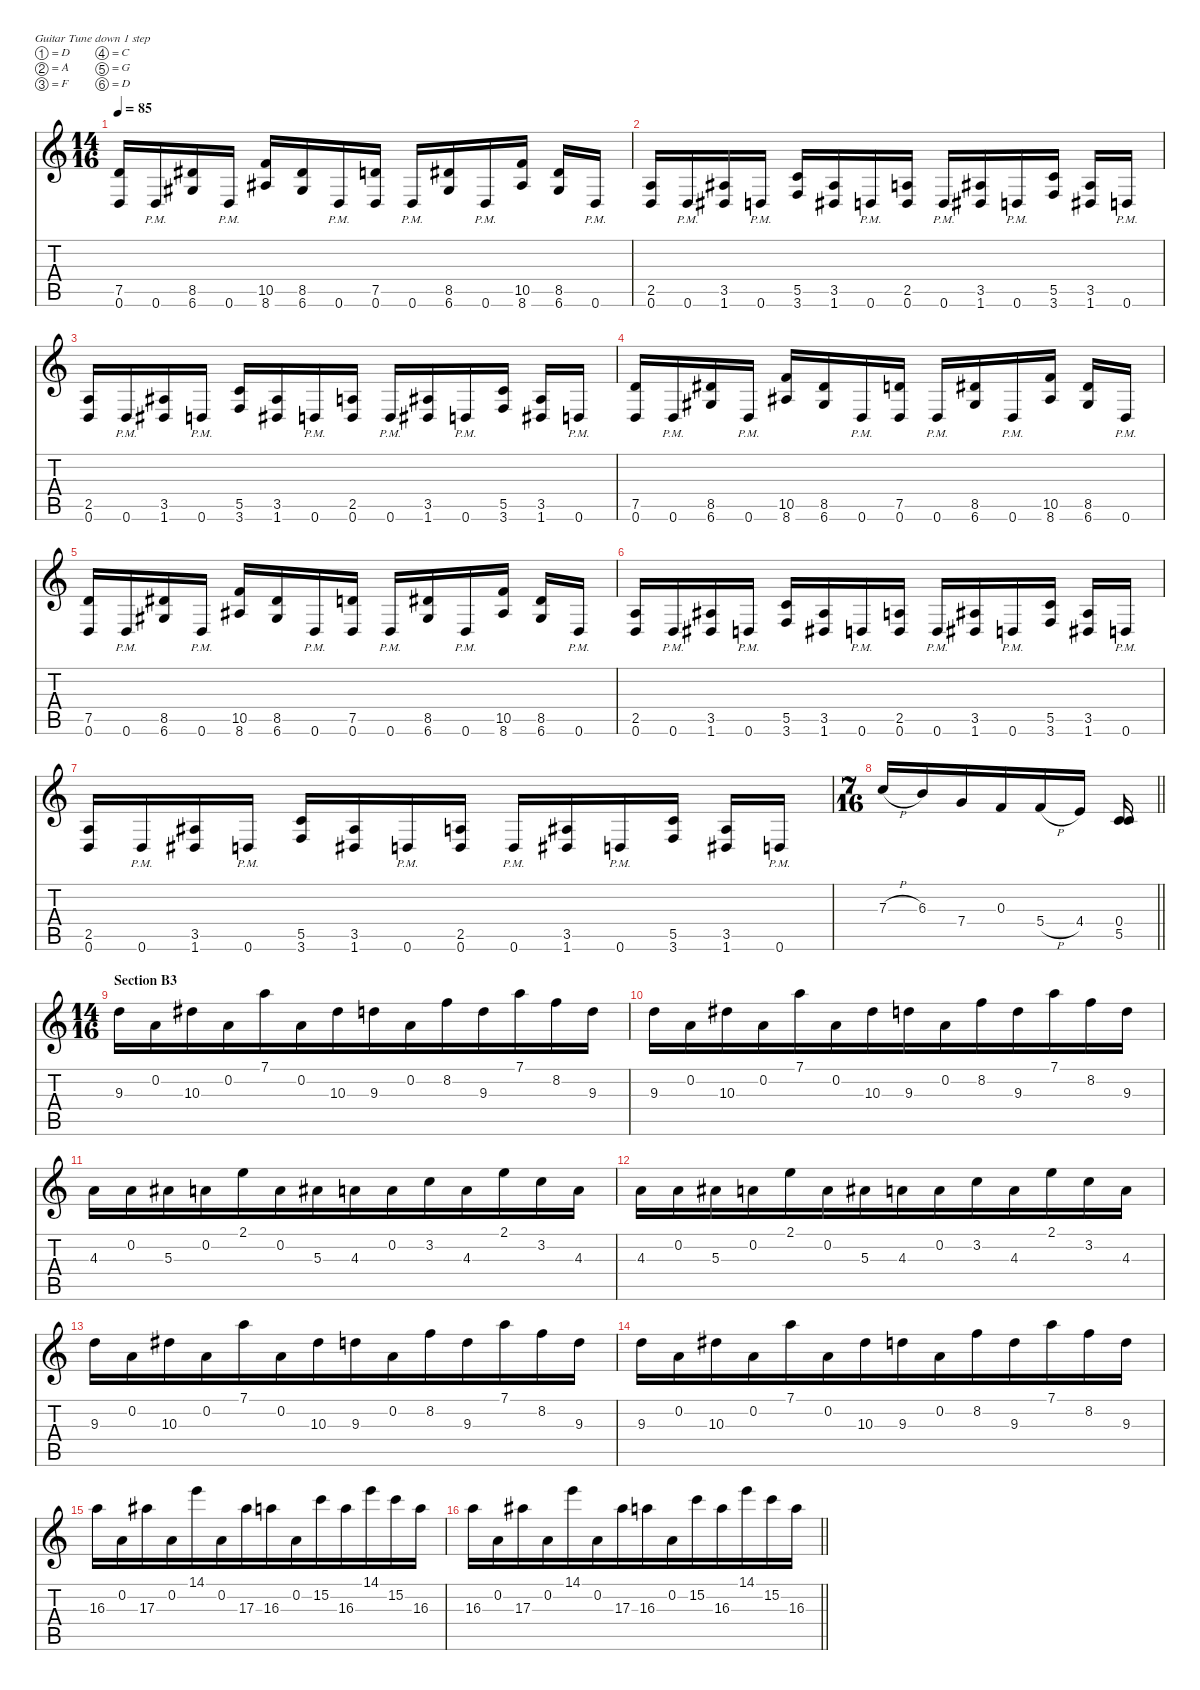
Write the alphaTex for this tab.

\defaultSystemsLayout 4
\hideDynamics
\bracketExtendMode nobrackets
\singleTrackTrackNamePolicy hidden
\multiTrackTrackNamePolicy hidden
\firstSystemTrackNameMode fullname
\firstSystemTrackNameOrientation horizontal
\otherSystemsTrackNameOrientation horizontal
\track ("Distortion 1" "dist.guit.") {defaultSystemsLayout 4 instrument distortionguitar}
\staff {score tabs}
\tuning (D4 A3 F3 C3 G2 D2)
\ts (14 16)
\tempo 85
\clef g2
\ks c
(7.5 0.6).16{dy f beam Up} 0.6{pm}.16{beam Up} (8.5{acc #} 6.6{acc #}).16{beam Up} 0.6{pm}.16{beam Up} (10.5 8.6{acc #}).16{beam Up} (8.5{acc #} 6.6{acc #}).16{beam Up} 0.6{pm}.16{beam Up} (7.5 0.6).16{beam Up} 0.6{pm}.16{beam Up} (8.5{acc #} 6.6{acc #}).16{beam Up} 0.6{pm}.16{beam Up} (10.5 8.6{acc #}).16{beam Up} (8.5{acc #} 6.6{acc #}).16{beam Up} 0.6{pm}.16{beam Up} |
(2.5 0.6).16{beam Up} 0.6{pm}.16{beam Up} (3.5{acc #} 1.6{acc #}).16{beam Up} 0.6{pm}.16{beam Up} (5.5 3.6).16{beam Up} (3.5{acc #} 1.6{acc #}).16{beam Up} 0.6{pm}.16{beam Up} (2.5 0.6).16{beam Up} 0.6{pm}.16{beam Up} (3.5{acc #} 1.6{acc #}).16{beam Up} 0.6{pm}.16{beam Up} (5.5 3.6).16{beam Up} (3.5{acc #} 1.6{acc #}).16{beam Up} 0.6{pm}.16{beam Up} |
(2.5 0.6).16{beam Up} 0.6{pm}.16{beam Up} (3.5{acc #} 1.6{acc #}).16{beam Up} 0.6{pm}.16{beam Up} (5.5 3.6).16{beam Up} (3.5{acc #} 1.6{acc #}).16{beam Up} 0.6{pm}.16{beam Up} (2.5 0.6).16{beam Up} 0.6{pm}.16{beam Up} (3.5{acc #} 1.6{acc #}).16{beam Up} 0.6{pm}.16{beam Up} (5.5 3.6).16{beam Up} (3.5{acc #} 1.6{acc #}).16{beam Up} 0.6{pm}.16{beam Up} |
(7.5 0.6).16{beam Up} 0.6{pm}.16{beam Up} (8.5{acc #} 6.6{acc #}).16{beam Up} 0.6{pm}.16{beam Up} (10.5 8.6{acc #}).16{beam Up} (8.5{acc #} 6.6{acc #}).16{beam Up} 0.6{pm}.16{beam Up} (7.5 0.6).16{beam Up} 0.6{pm}.16{beam Up} (8.5{acc #} 6.6{acc #}).16{beam Up} 0.6{pm}.16{beam Up} (10.5 8.6{acc #}).16{beam Up} (8.5{acc #} 6.6{acc #}).16{beam Up} 0.6{pm}.16{beam Up} |
(7.5 0.6).16{beam Up} 0.6{pm}.16{beam Up} (8.5{acc #} 6.6{acc #}).16{beam Up} 0.6{pm}.16{beam Up} (10.5 8.6{acc #}).16{beam Up} (8.5{acc #} 6.6{acc #}).16{beam Up} 0.6{pm}.16{beam Up} (7.5 0.6).16{beam Up} 0.6{pm}.16{beam Up} (8.5{acc #} 6.6{acc #}).16{beam Up} 0.6{pm}.16{beam Up} (10.5 8.6{acc #}).16{beam Up} (8.5{acc #} 6.6{acc #}).16{beam Up} 0.6{pm}.16{beam Up} |
(2.5 0.6).16{beam Up} 0.6{pm}.16{beam Up} (3.5{acc #} 1.6{acc #}).16{beam Up} 0.6{pm}.16{beam Up} (5.5 3.6).16{beam Up} (3.5{acc #} 1.6{acc #}).16{beam Up} 0.6{pm}.16{beam Up} (2.5 0.6).16{beam Up} 0.6{pm}.16{beam Up} (3.5{acc #} 1.6{acc #}).16{beam Up} 0.6{pm}.16{beam Up} (5.5 3.6).16{beam Up} (3.5{acc #} 1.6{acc #}).16{beam Up} 0.6{pm}.16{beam Up} |
(2.5 0.6).16{beam Up} 0.6{pm}.16{beam Up} (3.5{acc #} 1.6{acc #}).16{beam Up} 0.6{pm}.16{beam Up} (5.5 3.6).16{beam Up} (3.5{acc #} 1.6{acc #}).16{beam Up} 0.6{pm}.16{beam Up} (2.5 0.6).16{beam Up} 0.6{pm}.16{beam Up} (3.5{acc #} 1.6{acc #}).16{beam Up} 0.6{pm}.16{beam Up} (5.5 3.6).16{beam Up} (3.5{acc #} 1.6{acc #}).16{beam Up} 0.6{pm}.16{beam Up} |
\ts (7 16)
\beaming (8 3)
\barLineRight lightlight
7.3{h}.16{beam Up} 6.3.16{beam Up} 7.4.16{beam Up} 0.3.16{beam Up} 5.4{h}.16{beam Up} 4.4.16{beam Up} (0.4 5.5).16{beam Up} |
\ts (14 16)
\beaming (8 7)
\section ("" "Section B3")
9.3.16{beam Down} 0.2.16{beam Down} 10.3{acc #}.16{beam Down} 0.2.16{beam Down} 7.1.16{beam Down} 0.2.16{beam Down} 10.3{acc #}.16{beam Down} 9.3.16{beam Down} 0.2.16{beam Down} 8.2.16{beam Down} 9.3.16{beam Down} 7.1.16{beam Down} 8.2.16{beam Down} 9.3.16{beam Down} |
9.3.16{beam Down} 0.2.16{beam Down} 10.3{acc #}.16{beam Down} 0.2.16{beam Down} 7.1.16{beam Down} 0.2.16{beam Down} 10.3{acc #}.16{beam Down} 9.3.16{beam Down} 0.2.16{beam Down} 8.2.16{beam Down} 9.3.16{beam Down} 7.1.16{beam Down} 8.2.16{beam Down} 9.3.16{beam Down} |
4.3.16{beam Down} 0.2.16{beam Down} 5.3{acc #}.16{beam Down} 0.2.16{beam Down} 2.1.16{beam Down} 0.2.16{beam Down} 5.3{acc #}.16{beam Down} 4.3.16{beam Down} 0.2.16{beam Down} 3.2.16{beam Down} 4.3.16{beam Down} 2.1.16{beam Down} 3.2.16{beam Down} 4.3.16{beam Down} |
4.3.16{beam Down} 0.2.16{beam Down} 5.3{acc #}.16{beam Down} 0.2.16{beam Down} 2.1.16{beam Down} 0.2.16{beam Down} 5.3{acc #}.16{beam Down} 4.3.16{beam Down} 0.2.16{beam Down} 3.2.16{beam Down} 4.3.16{beam Down} 2.1.16{beam Down} 3.2.16{beam Down} 4.3.16{beam Down} |
9.3.16{beam Down} 0.2.16{beam Down} 10.3{acc #}.16{beam Down} 0.2.16{beam Down} 7.1.16{beam Down} 0.2.16{beam Down} 10.3{acc #}.16{beam Down} 9.3.16{beam Down} 0.2.16{beam Down} 8.2.16{beam Down} 9.3.16{beam Down} 7.1.16{beam Down} 8.2.16{beam Down} 9.3.16{beam Down} |
9.3.16{beam Down} 0.2.16{beam Down} 10.3{acc #}.16{beam Down} 0.2.16{beam Down} 7.1.16{beam Down} 0.2.16{beam Down} 10.3{acc #}.16{beam Down} 9.3.16{beam Down} 0.2.16{beam Down} 8.2.16{beam Down} 9.3.16{beam Down} 7.1.16{beam Down} 8.2.16{beam Down} 9.3.16{beam Down} |
16.3.16{beam Down} 0.2.16{beam Down} 17.3{acc #}.16{beam Down} 0.2.16{beam Down} 14.1.16{beam Down} 0.2.16{beam Down} 17.3{acc #}.16{beam Down} 16.3.16{beam Down} 0.2.16{beam Down} 15.2.16{beam Down} 16.3.16{beam Down} 14.1.16{beam Down} 15.2.16{beam Down} 16.3.16{beam Down} |
\barLineRight lightlight
16.3.16{beam Down} 0.2.16{beam Down} 17.3{acc #}.16{beam Down} 0.2.16{beam Down} 14.1.16{beam Down} 0.2.16{beam Down} 17.3{acc #}.16{beam Down} 16.3.16{beam Down} 0.2.16{beam Down} 15.2.16{beam Down} 16.3.16{beam Down} 14.1.16{beam Down} 15.2.16{beam Down} 16.3.16{beam Down}
